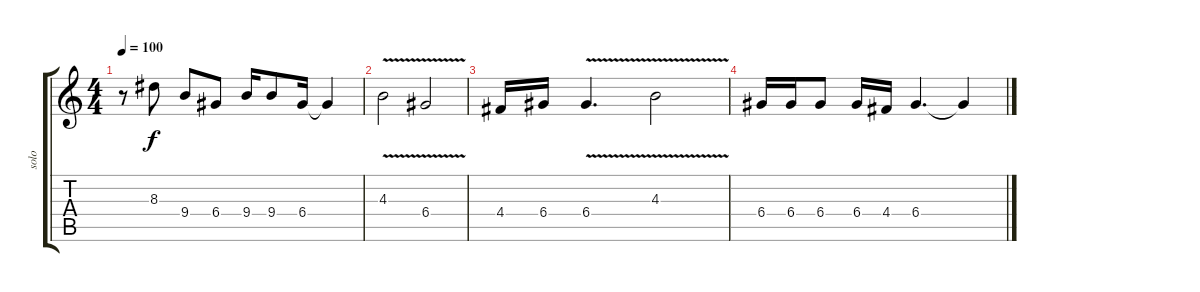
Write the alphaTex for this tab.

\track ("solo" "solo") {instrument distortionguitar}
\staff {score tabs}
\tuning (E4 B3 G3 D3 A2 E2) {hide}
\ts (4 4)
\tempo 100
\clef g2
\ks c
r.8{dy f} 8.3.8 9.4.8 6.4.8 9.4.16 9.4.8 6.4.16 6.4{t}.4 |
4.3{v}.2 6.4{v}.2 |
4.4.16 6.4.16 6.4{v}.4{d} 4.3{v}.2 |
6.4.16 6.4.16 6.4.8 6.4.16 4.4.16 6.4.4{d} 6.4{t}.4
